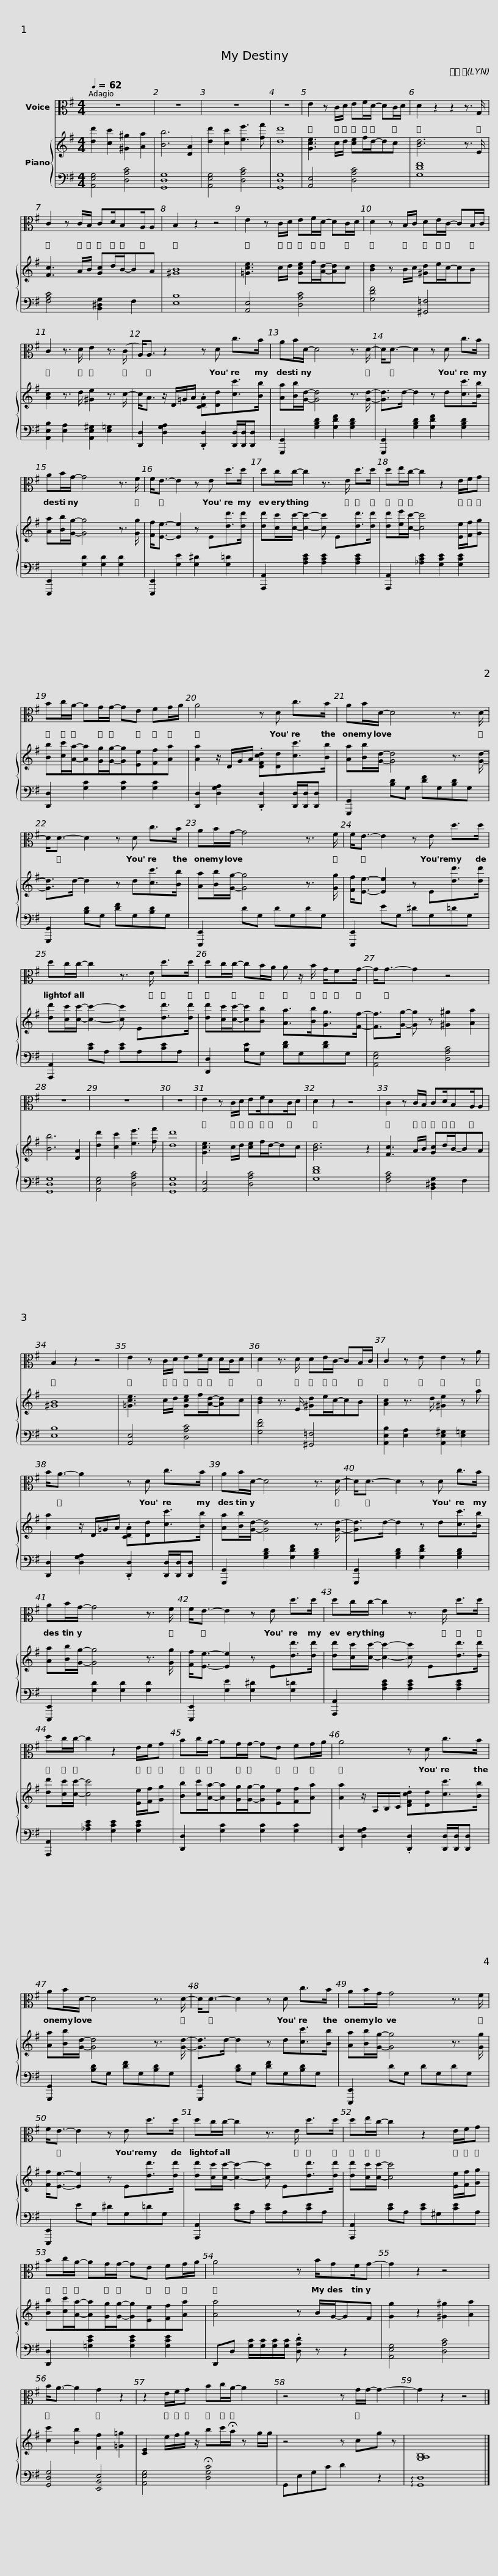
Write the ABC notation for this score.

X:1
%%score 1 { 2 | 3 }
L:1/8
Q:1/4=62
M:4/4
I:linebreak $
K:G
U:s=!stemless!
V:1 alto
V:2 treble
V:3 bass
V:1
 z8 | z8 | z8 | z8 | E2 z C/D/ EF/D/- DC/D/ | %5
 D2 z2 z2 z3/2 G,/ |$ C2 z C/B,/ CD/B,A,/A, | B,2 z2 z4 | E2 z C/D/ EF/D/- DC/D/ | D2 z B,/C/ DE/C/- CB,/C/ |$ %10
 C2 z3/2 D/ E2 z3/2 (C/ | A,<)A, z2 z D c>B | AB/D/- D4 z3/2 D/- |$ D<D- D2 z D c>B | AB/G/- G4 z3/2 F/ | %15
 F<E- E2 z E d>d |$ dc/c/- c2 z3/2 E/ d>d | de/c/- c2 z2 E/F/G | Bc/A/- AG/G/- GE FG/A/ |$ A4 z D c>B | %20
 AB/D/- D4 z3/2 D/- | D<D- D2 z D c>B |$ AB/G/- G4 z3/2 F/ | F<E- E2 z E d>d | dc/c/- c2 z3/2 E/ d>d |$ %25
 dc/c/- cB/A/ A z/ B/ G/FG/- | G<G- G2 z4 | z8 | z8 | z8 |$ %30
 E2 z C/D/ EF/DC/D | D2 z2 z4 | C2 z C/B,/ CD/B,A,/A, | B,2 z2 z4 | E2 z C/D/ EF/D/ D/C/D |$ %35
 D2 z3/2 D/ DE/C/- CB,/C/ | C2 z E E2 z A | B<A- A2 z D c>B |$ AB/D/- D4 z3/2 D/- | D<D- D2 z D c>B | %40
 AB/G/- G4 z3/2 F/ | F<E- E2 z E d>d |$ dc/c/- c2 z3/2 E/ d>d | dc/c/- c2 z2 E/F/G | Bc/A/- AG/G/- GE FG/A/ |$ %45
 A4 z D c>B | AB/D/- D4 z3/2 D/- | D<D- D2 z D c>B |$ AB/G/ G4 z3/2 F/ | F<E- E2 z E d>d | %50
 dc/c/- c2 z3/2 E/ d>d |$ de/c/- c2 z2 E/F/G | Bc/A/- AG/G/- GE FG/A/ | A4 z B/GF/G- |$ G2 z2 z4 | %55
 B<A- A2 G2 z2 | z2 E/F/G Bc/A/- A2 | z4 z G/G/- G2- | G2 z2 z4 |] %59
V:2
 [dd']2 [cc']2 [^G^g]2 [Aa]2 | [Bb]6 [DA]2 | [dd']2 [cc']2 [ee']3 [ff'] | s[dd']8 | [Gce]3 c/d/ [ce]f/d/-dc | %5
 [Bd]6 z3/2 E/ |$ [Fc]3 A/B/ [Gc]d/B/-BA | s[^GB]8 | [!courtesy!=Gce]3 c/d/ [Gce]f/[Ad]/-[Ad]c | [Bd]2 z B/c/ [^Gd]e/c/-cB |$ %10
 [Ac]2 z3/2 d/ [^Ge]2 z3/2 c/- | c<A z/ D/!courtesy!=G/A/ .[CDA][Dd][cc']>[Bb] | [Aa][Bb]/[Gd]/- [Gd]4 z3/2 [Gd]/- |$ [Gd]>d- d2 z d[cc']>[Bb] | [Aa][Bb]/[Gg]/- [Gg]4 z3/2 [Gg]/ | %15
 [Ff]<[Ee]- [Ee]2 z E[dd']>[dd'] |$ [dd'][cc']/[cc']/- [cc']2- [cc'] E[dd']>[dd'] | [dd'][ee']/[cc']/- [cc']4 [Ee]/[Ff]/[Gg] | [Bb][cc']/[Aa]/-[Aa][Gg]/[Gg]/-[Gg][Ee][Ff][Aa] |$ [Aa]2 z/ D/G/A/ .[DFcd][Dd][cc']>[Bb] | %20
 [Aa][Bb]/[Gd]/- [Gd]4 z3/2 [Gd]/- | [Gd]>d- d2 z d[cc']>[Bb] |$ [Aa][Bb]/[Gg]/- [Gg]4 z3/2 [Gg]/ | [Ff]<[Ee]- [Ee]2 z E[dd']>[dd'] | [dd'][cc']/[cc']/- [cc']2- [cc'] E[dd']>[dd'] |$ %25
 [dd'][cc']/[cc']/-[cc'][Bb] [Aa]>[Bb][Gg]>[Ff]- | [Ff]>[Gg]- [Gg] z [^G^g]2 [Aa]2 | [Bb]6 [DA]2 | [dd']2 [cc']2 [ee']3 [ff'] | s[dd']8 |$ %30
 [Gce]3 c/d/ [ce]f/d/-dc | [Bd]6 z2 | [Fc]3 A/B/ [Gc]d/B/-BA | s[^GB]8 | [!courtesy!=Gce]3 c/d/ [Gce]f/[Ad]/-[Ad]c |$ %35
 [Bd]2 z3/2 E/ [^Gd]e/c/-cB | [Ac]2 z3/2 d/ [^Ge]2 z a | [Aa]2 z/ D/!courtesy!=G/A/ .[CDA][Dd][cc']>[Bb] |$ [Aa][Bb]/[Gd]/- [Gd]4 z3/2 [Gd]/- | [Gd]>d- d2 z d[cc']>[Bb] | %40
 [Aa][Bb]/[Gg]/- [Gg]4 z3/2 [Gg]/ | [Ff]<[Ee]- [Ee]2 z E[dd']>[dd'] |$ [dd'][cc']/[cc']/- [cc']2- [cc'] E[dd']>[dd'] | [dd'][cc']/[cc']/- [cc']4 [Ee]/[Ff]/[Gg] | [Bb][cc']/[Aa]/-[Aa][Gg]/[Gg]/-[Gg][Ee][Ff][Aa] |$ %45
 [Aa]2 z/ A,/B,/C/ .[DFcd][Dd][cc']>[Bb] | [Aa][Bb]/[Gd]/- [Gd]4 z3/2 [Gd]/- | [Gd]>d- d2 z d[cc']>[Bb] |$ [Aa][Bb]/[Gg]/- [Gg]4 z3/2 [Gg]/ | [Ff]<[Ee]- [Ee]2 z E[dd']>[dd'] | %50
 [dd'][cc']/[cc']/- [cc']2- [cc'] E[dd']>[dd'] |$ [dd'][cc']/[cc']/- [cc']4 [Ee]/[Ff]/[Gg] | [Bb][cc']/[Aa]/-[Aa][Gg]/[Gg]/-[Gg][Ee][Ff][Aa] | [Aa]4 z B/G/-GF |$ [Gg]2 z2 [^G^g]2 [Aa]2 | %55
 [cc']2 [Bb]2 [Ff]2 [!courtesy!=G!courtesy!=g]2 | [CE]2 e/f/g/ z/ bc'/!fermata!a/ z g/g/ | z4 z cg z | s[G,A,B,]8 |] %59
V:3
 [A,,E,G,]4 [D,A,C]4 | s[G,,D,G,]8 | [A,,E,G,]4 [D,A,C]4 | s[G,,D,G,]8 | [A,,E,]4 [D,A,C]4 | %5
 s[G,DF]8 |$ [F,A,C]4 [B,,^D,G,]2 F,2 | s[E,B,]8 | [A,,E,]4 [D,A,C]4 | [G,DF]4 [^G,,=F,]4 |$ %10
 [A,,E,B,]2 [E,A,]2 [A,,E,^G,]2 [E,=G,]2 | [D,,D,]2 [D,G,A,]2 .[D,,D,]2 [D,,D,]/[D,,D,]/[D,,D,] | [G,,,G,,]2 [G,B,D]2 [G,DF]2 [G,B,D]2 |$ [G,,,G,,]2 [G,B,D]2 [G,DF]2 [G,B,D]2 | [E,,,E,,]2 [G,D]2 [G,D]2 [G,D]2 | %15
 [E,,,E,,]2 [G,E]2 [G,^D]2 [G,=D]2 |$ [A,,,A,,]2 [A,CE]2 [A,CE]2 [A,CE]2 | [A,,,A,,]2 [_A,CE]2 [G,CE]2 [G,CE]2 | [D,,D,]2 [G,C]2 [G,C]2 [G,C]2 |$ [D,,D,]2 [D,G,A,]2 .[D,,D,]2 [D,,D,]/[D,,D,]/[D,,D,] | %20
 [G,,,G,,]2 [B,D]G, [DF]G,[B,D]G, | [G,,,G,,]2 [B,D]G, [DF]G,[B,D]G, |$ [E,,,E,,]2 DG, DG,DG, | [E,,,E,,]2 EG, ^DG,=DG, | [A,,,A,,]2 [CE]A, [CE]A,[CE]A, |$ %25
 [D,,D,]2 [B,E]G, [DF]G,[DF]G, | [A,,E,G,]4 [D,A,C]4 | s[G,,D,G,]8 | [A,,E,G,]4 [D,A,C]4 | s[G,,D,G,]8 |$ %30
 [A,,E,]4 [D,A,C]4 | s[G,DF]8 | [F,A,C]4 [B,,^D,G,]2 F,2 | s[E,B,]8 | [A,,E,]4 [D,A,C]4 |$ %35
 [G,DF]4 [^G,,=F,]4 | [A,,E,B,]2 [E,A,]2 [A,,E,^G,]2 [E,=G,]2 | [D,,D,]2 [D,G,A,]2 .[D,,D,]2 [D,,D,]/[D,,D,]/[D,,D,] |$ [G,,,G,,]2 [G,B,D]2 [G,DF]2 [G,B,D]2 | [G,,,G,,]2 [G,B,D]2 [G,DF]2 [G,B,D]2 | %40
 [E,,,E,,]2 [G,D]2 [G,D]2 [G,D]2 | [E,,,E,,]2 [G,E]2 [G,^D]2 [G,=D]2 |$ [A,,,A,,]2 [A,CE]2 [A,CE]2 [A,CE]2 | [A,,,A,,]2 [_A,CE]2 [G,CE]2 [G,CE]2 | [D,,D,]2 [G,C]2 [G,C]2 [G,C]2 |$ %45
 [D,,D,]2 [D,G,A,]2 .[D,,D,]2 [D,,D,]/[D,,D,]/[D,,D,] | [G,,,G,,]2 [B,D]G, [DF]G,[B,D]G, | [G,,,G,,]2 [B,D]G, [DF]G,[B,D]G, |$ [E,,,E,,]2 DG, DG,DG, | [E,,,E,,]2 EG, ^DG,=DG, | %50
 [A,,,A,,]2 [CE]A, [CE]A,[CE]A, |$ [A,,,A,,]2 [CE]A, [CE]^G,[CE]A, | [D,,D,]2 [!courtesy!=G,CE]2 [G,CE]2 [G,CE]2 | D,,D, [G,C]/[G,C]/[G,C]/[G,C]/ .[D,A,D] z z2 |$ [A,,E,G,]4 [D,A,C]4 | %55
 [G,,D,G,]4 [E,,B,,E,]4 | [A,,E,G,]4 !fermata![D,G,C]4 | G,,E,G,C D2 z2 | !arpeggio!s[G,,D,]8 |] %59
